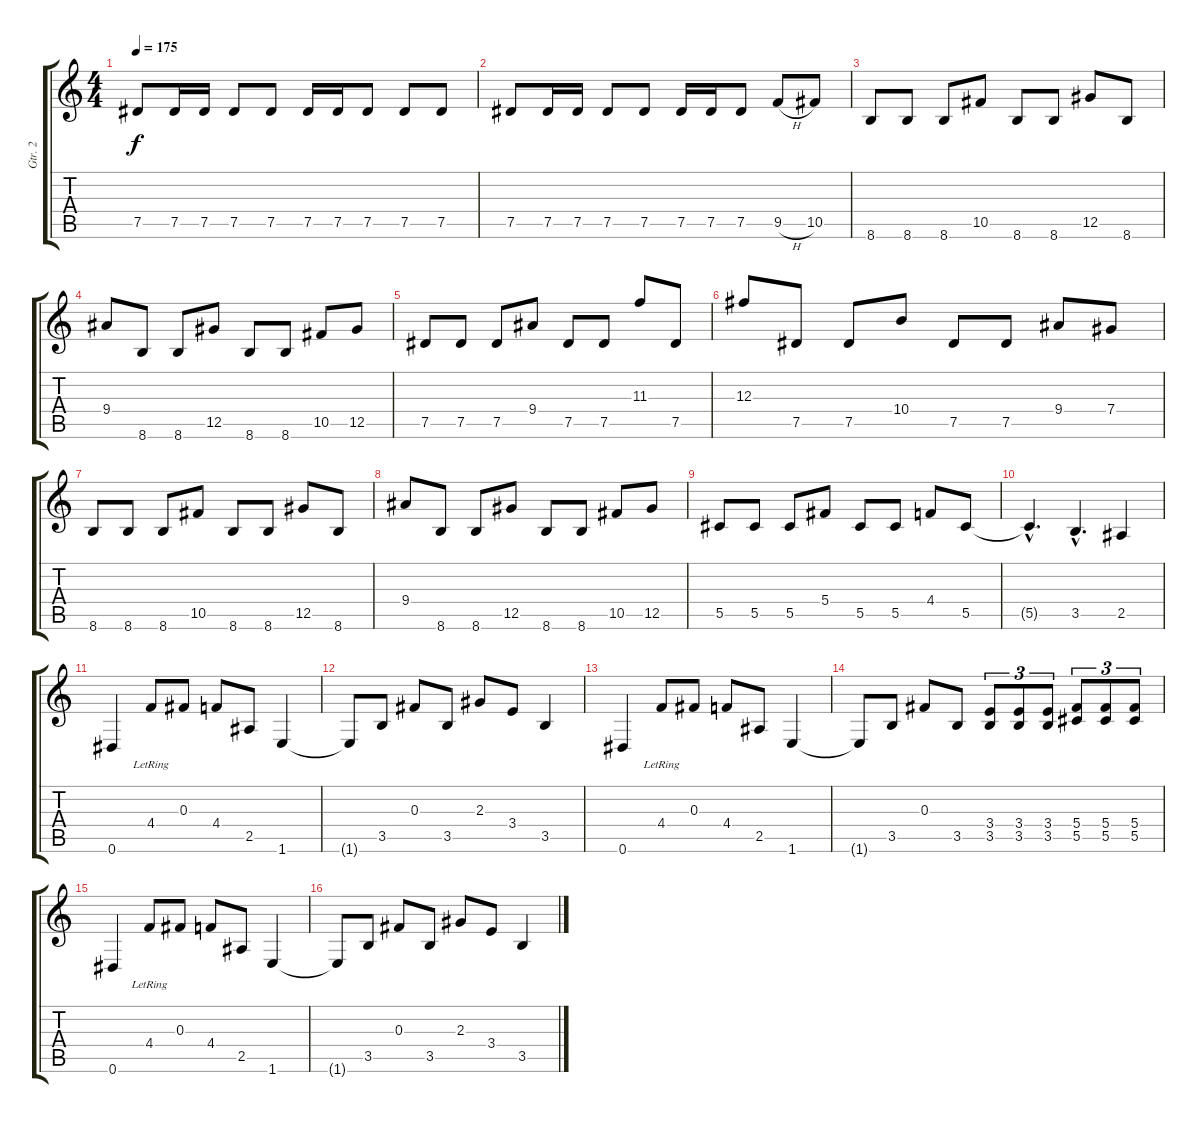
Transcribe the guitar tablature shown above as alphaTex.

\track ("Gtr. 2" "Gtr. 2") {instrument distortionguitar}
\staff {score tabs}
\tuning (Eb4 Bb3 Gb3 Db3 Ab2 Eb2) {hide}
\ts (4 4)
\tempo 175
\clef g2
\ks c
7.5.8{dy f} 7.5.16 7.5.16 7.5.8 7.5.8 7.5.16 7.5.16 7.5.8 7.5.8 7.5.8 |
7.5.8 7.5.16 7.5.16 7.5.8 7.5.8 7.5.16 7.5.16 7.5.8 9.5{h}.8 10.5.8 |
8.6.8 8.6.8 8.6.8 10.5.8 8.6.8 8.6.8 12.5.8 8.6.8 |
9.4.8 8.6.8 8.6.8 12.5.8 8.6.8 8.6.8 10.5.8 12.5.8 |
7.5.8 7.5.8 7.5.8 9.4.8 7.5.8 7.5.8 11.3.8 7.5.8 |
12.3.8 7.5.8 7.5.8 10.4.8 7.5.8 7.5.8 9.4.8 7.4.8 |
8.6.8 8.6.8 8.6.8 10.5.8 8.6.8 8.6.8 12.5.8 8.6.8 |
9.4.8 8.6.8 8.6.8 12.5.8 8.6.8 8.6.8 10.5.8 12.5.8 |
5.5.8 5.5.8 5.5.8 5.4.8 5.5.8 5.5.8 4.4.8 5.5.8 |
5.5{hac t}.4{d} 3.5{hac}.4{d} 2.5.4 |
0.6.4 4.4{lr}.8 0.3.8 4.4.8 2.5.8 1.6.4 |
1.6{t}.8 3.5.8 0.3.8 3.5.8 2.3.8 3.4.8 3.5.4 |
0.6.4 4.4{lr}.8 0.3.8 4.4.8 2.5.8 1.6.4 |
1.6{t}.8 3.5.8 0.3.8 3.5.8 (3.4 3.5).8{tu (3 2)} (3.4 3.5).8{tu (3 2)} (3.4 3.5).8{tu (3 2)} (5.4 5.5).8{tu (3 2)} (5.4 5.5).8{tu (3 2)} (5.4 5.5).8{tu (3 2)} |
0.6.4 4.4{lr}.8 0.3.8 4.4.8 2.5.8 1.6.4 |
1.6{t}.8 3.5.8 0.3.8 3.5.8 2.3.8 3.4.8 3.5.4
